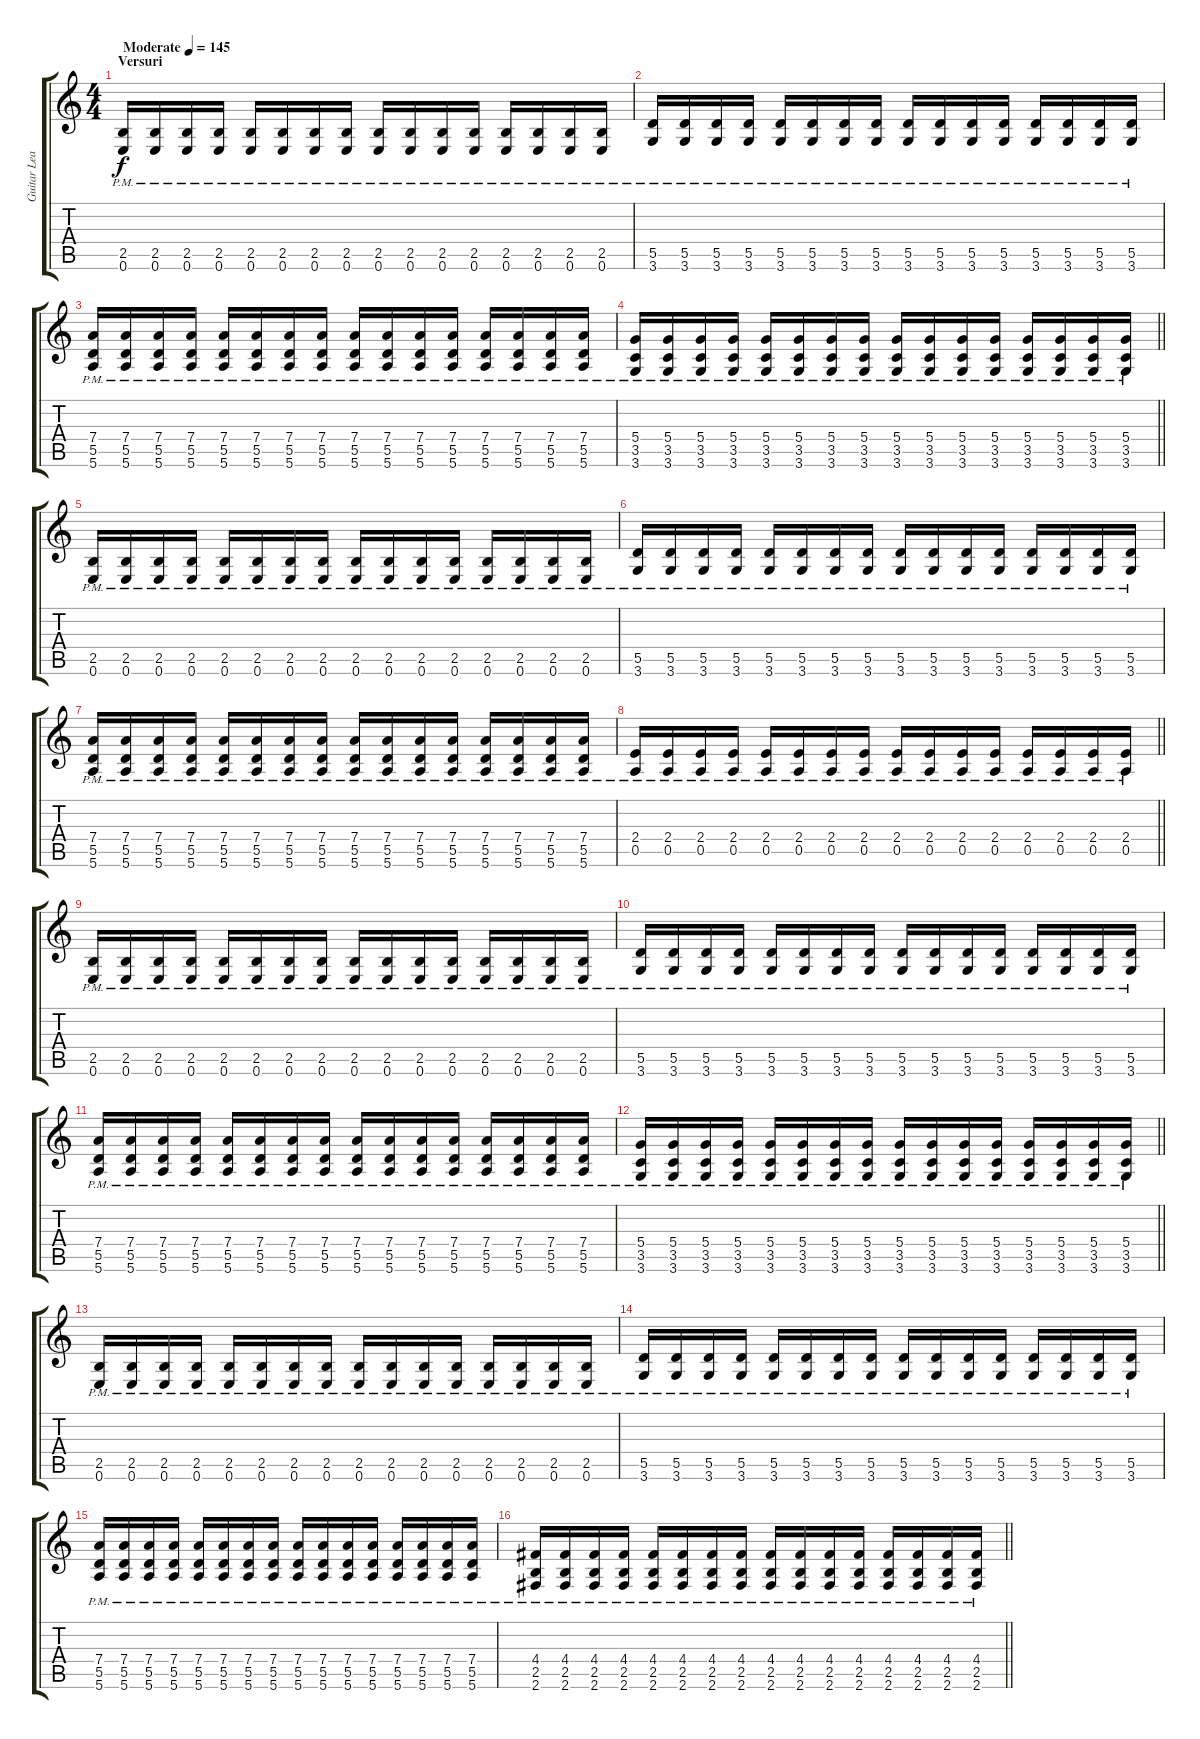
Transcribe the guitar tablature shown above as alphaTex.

\track ("Guitar Lead I" "Guitar Lea") {instrument distortionguitar}
\staff {score tabs}
\tuning (E4 B3 G3 D3 A2 E2) {hide}
\ts (4 4)
\section ("" "Versuri")
\tempo (145 "Moderate")
\clef g2
\ks c
(2.5{pm} 0.6{pm}).16{dy f instrument distortionguitar} (2.5{pm} 0.6{pm}).16 (2.5{pm} 0.6{pm}).16 (2.5{pm} 0.6{pm}).16 (2.5{pm} 0.6{pm}).16 (2.5{pm} 0.6{pm}).16 (2.5{pm} 0.6{pm}).16 (2.5{pm} 0.6{pm}).16 (2.5{pm} 0.6{pm}).16 (2.5{pm} 0.6{pm}).16 (2.5{pm} 0.6{pm}).16 (2.5{pm} 0.6{pm}).16 (2.5{pm} 0.6{pm}).16 (2.5{pm} 0.6{pm}).16 (2.5{pm} 0.6{pm}).16 (2.5{pm} 0.6{pm}).16 |
(5.5{pm} 3.6{pm}).16 (5.5{pm} 3.6{pm}).16 (5.5{pm} 3.6{pm}).16 (5.5{pm} 3.6{pm}).16 (5.5{pm} 3.6{pm}).16 (5.5{pm} 3.6{pm}).16 (5.5{pm} 3.6{pm}).16 (5.5{pm} 3.6{pm}).16 (5.5{pm} 3.6{pm}).16 (5.5{pm} 3.6{pm}).16 (5.5{pm} 3.6{pm}).16 (5.5{pm} 3.6{pm}).16 (5.5{pm} 3.6{pm}).16 (5.5{pm} 3.6{pm}).16 (5.5{pm} 3.6{pm}).16 (5.5{pm} 3.6{pm}).16 |
(7.4{pm} 5.5{pm} 5.6{pm}).16 (7.4{pm} 5.5{pm} 5.6{pm}).16 (7.4{pm} 5.5{pm} 5.6{pm}).16 (7.4{pm} 5.5{pm} 5.6{pm}).16 (7.4{pm} 5.5{pm} 5.6{pm}).16 (7.4{pm} 5.5{pm} 5.6{pm}).16 (7.4{pm} 5.5{pm} 5.6{pm}).16 (7.4{pm} 5.5{pm} 5.6{pm}).16 (7.4{pm} 5.5{pm} 5.6{pm}).16 (7.4{pm} 5.5{pm} 5.6{pm}).16 (7.4{pm} 5.5{pm} 5.6{pm}).16 (7.4{pm} 5.5{pm} 5.6{pm}).16 (7.4{pm} 5.5{pm} 5.6{pm}).16 (7.4{pm} 5.5{pm} 5.6{pm}).16 (7.4{pm} 5.5{pm} 5.6{pm}).16 (7.4{pm} 5.5{pm} 5.6{pm}).16 |
\barLineRight lightlight
(5.4{pm} 3.5{pm} 3.6{pm}).16 (5.4{pm} 3.5{pm} 3.6{pm}).16 (5.4{pm} 3.5{pm} 3.6{pm}).16 (5.4{pm} 3.5{pm} 3.6{pm}).16 (5.4{pm} 3.5{pm} 3.6{pm}).16 (5.4{pm} 3.5{pm} 3.6{pm}).16 (5.4{pm} 3.5{pm} 3.6{pm}).16 (5.4{pm} 3.5{pm} 3.6{pm}).16 (5.4{pm} 3.5{pm} 3.6{pm}).16 (5.4{pm} 3.5{pm} 3.6{pm}).16 (5.4{pm} 3.5{pm} 3.6{pm}).16 (5.4{pm} 3.5{pm} 3.6{pm}).16 (5.4{pm} 3.5{pm} 3.6{pm}).16 (5.4{pm} 3.5{pm} 3.6{pm}).16 (5.4{pm} 3.5{pm} 3.6{pm}).16 (5.4{pm} 3.5{pm} 3.6{pm}).16 |
\section ("" "")
(2.5{pm} 0.6{pm}).16 (2.5{pm} 0.6{pm}).16 (2.5{pm} 0.6{pm}).16 (2.5{pm} 0.6{pm}).16 (2.5{pm} 0.6{pm}).16 (2.5{pm} 0.6{pm}).16 (2.5{pm} 0.6{pm}).16 (2.5{pm} 0.6{pm}).16 (2.5{pm} 0.6{pm}).16 (2.5{pm} 0.6{pm}).16 (2.5{pm} 0.6{pm}).16 (2.5{pm} 0.6{pm}).16 (2.5{pm} 0.6{pm}).16 (2.5{pm} 0.6{pm}).16 (2.5{pm} 0.6{pm}).16 (2.5{pm} 0.6{pm}).16 |
(5.5{pm} 3.6{pm}).16 (5.5{pm} 3.6{pm}).16 (5.5{pm} 3.6{pm}).16 (5.5{pm} 3.6{pm}).16 (5.5{pm} 3.6{pm}).16 (5.5{pm} 3.6{pm}).16 (5.5{pm} 3.6{pm}).16 (5.5{pm} 3.6{pm}).16 (5.5{pm} 3.6{pm}).16 (5.5{pm} 3.6{pm}).16 (5.5{pm} 3.6{pm}).16 (5.5{pm} 3.6{pm}).16 (5.5{pm} 3.6{pm}).16 (5.5{pm} 3.6{pm}).16 (5.5{pm} 3.6{pm}).16 (5.5{pm} 3.6{pm}).16 |
(7.4{pm} 5.5{pm} 5.6{pm}).16 (7.4{pm} 5.5{pm} 5.6{pm}).16 (7.4{pm} 5.5{pm} 5.6{pm}).16 (7.4{pm} 5.5{pm} 5.6{pm}).16 (7.4{pm} 5.5{pm} 5.6{pm}).16 (7.4{pm} 5.5{pm} 5.6{pm}).16 (7.4{pm} 5.5{pm} 5.6{pm}).16 (7.4{pm} 5.5{pm} 5.6{pm}).16 (7.4{pm} 5.5{pm} 5.6{pm}).16 (7.4{pm} 5.5{pm} 5.6{pm}).16 (7.4{pm} 5.5{pm} 5.6{pm}).16 (7.4{pm} 5.5{pm} 5.6{pm}).16 (7.4{pm} 5.5{pm} 5.6{pm}).16 (7.4{pm} 5.5{pm} 5.6{pm}).16 (7.4{pm} 5.5{pm} 5.6{pm}).16 (7.4{pm} 5.5{pm} 5.6{pm}).16 |
\barLineRight lightlight
(2.4{pm} 0.5{pm}).16 (2.4{pm} 0.5{pm}).16 (2.4{pm} 0.5{pm}).16 (2.4{pm} 0.5{pm}).16 (2.4{pm} 0.5{pm}).16 (2.4{pm} 0.5{pm}).16 (2.4{pm} 0.5{pm}).16 (2.4{pm} 0.5{pm}).16 (2.4{pm} 0.5{pm}).16 (2.4{pm} 0.5{pm}).16 (2.4{pm} 0.5{pm}).16 (2.4{pm} 0.5{pm}).16 (2.4{pm} 0.5{pm}).16 (2.4{pm} 0.5{pm}).16 (2.4{pm} 0.5{pm}).16 (2.4{pm} 0.5{pm}).16 |
\section ("" "")
(2.5{pm} 0.6{pm}).16 (2.5{pm} 0.6{pm}).16 (2.5{pm} 0.6{pm}).16 (2.5{pm} 0.6{pm}).16 (2.5{pm} 0.6{pm}).16 (2.5{pm} 0.6{pm}).16 (2.5{pm} 0.6{pm}).16 (2.5{pm} 0.6{pm}).16 (2.5{pm} 0.6{pm}).16 (2.5{pm} 0.6{pm}).16 (2.5{pm} 0.6{pm}).16 (2.5{pm} 0.6{pm}).16 (2.5{pm} 0.6{pm}).16 (2.5{pm} 0.6{pm}).16 (2.5{pm} 0.6{pm}).16 (2.5{pm} 0.6{pm}).16 |
(5.5{pm} 3.6{pm}).16 (5.5{pm} 3.6{pm}).16 (5.5{pm} 3.6{pm}).16 (5.5{pm} 3.6{pm}).16 (5.5{pm} 3.6{pm}).16 (5.5{pm} 3.6{pm}).16 (5.5{pm} 3.6{pm}).16 (5.5{pm} 3.6{pm}).16 (5.5{pm} 3.6{pm}).16 (5.5{pm} 3.6{pm}).16 (5.5{pm} 3.6{pm}).16 (5.5{pm} 3.6{pm}).16 (5.5{pm} 3.6{pm}).16 (5.5{pm} 3.6{pm}).16 (5.5{pm} 3.6{pm}).16 (5.5{pm} 3.6{pm}).16 |
(7.4{pm} 5.5{pm} 5.6{pm}).16 (7.4{pm} 5.5{pm} 5.6{pm}).16 (7.4{pm} 5.5{pm} 5.6{pm}).16 (7.4{pm} 5.5{pm} 5.6{pm}).16 (7.4{pm} 5.5{pm} 5.6{pm}).16 (7.4{pm} 5.5{pm} 5.6{pm}).16 (7.4{pm} 5.5{pm} 5.6{pm}).16 (7.4{pm} 5.5{pm} 5.6{pm}).16 (7.4{pm} 5.5{pm} 5.6{pm}).16 (7.4{pm} 5.5{pm} 5.6{pm}).16 (7.4{pm} 5.5{pm} 5.6{pm}).16 (7.4{pm} 5.5{pm} 5.6{pm}).16 (7.4{pm} 5.5{pm} 5.6{pm}).16 (7.4{pm} 5.5{pm} 5.6{pm}).16 (7.4{pm} 5.5{pm} 5.6{pm}).16 (7.4{pm} 5.5{pm} 5.6{pm}).16 |
\barLineRight lightlight
(5.4{pm} 3.5{pm} 3.6{pm}).16 (5.4{pm} 3.5{pm} 3.6{pm}).16 (5.4{pm} 3.5{pm} 3.6{pm}).16 (5.4{pm} 3.5{pm} 3.6{pm}).16 (5.4{pm} 3.5{pm} 3.6{pm}).16 (5.4{pm} 3.5{pm} 3.6{pm}).16 (5.4{pm} 3.5{pm} 3.6{pm}).16 (5.4{pm} 3.5{pm} 3.6{pm}).16 (5.4{pm} 3.5{pm} 3.6{pm}).16 (5.4{pm} 3.5{pm} 3.6{pm}).16 (5.4{pm} 3.5{pm} 3.6{pm}).16 (5.4{pm} 3.5{pm} 3.6{pm}).16 (5.4{pm} 3.5{pm} 3.6{pm}).16 (5.4{pm} 3.5{pm} 3.6{pm}).16 (5.4{pm} 3.5{pm} 3.6{pm}).16 (5.4{pm} 3.5{pm} 3.6{pm}).16 |
\section ("" "")
(2.5{pm} 0.6{pm}).16 (2.5{pm} 0.6{pm}).16 (2.5{pm} 0.6{pm}).16 (2.5{pm} 0.6{pm}).16 (2.5{pm} 0.6{pm}).16 (2.5{pm} 0.6{pm}).16 (2.5{pm} 0.6{pm}).16 (2.5{pm} 0.6{pm}).16 (2.5{pm} 0.6{pm}).16 (2.5{pm} 0.6{pm}).16 (2.5{pm} 0.6{pm}).16 (2.5{pm} 0.6{pm}).16 (2.5{pm} 0.6{pm}).16 (2.5{pm} 0.6{pm}).16 (2.5{pm} 0.6{pm}).16 (2.5{pm} 0.6{pm}).16 |
(5.5{pm} 3.6{pm}).16 (5.5{pm} 3.6{pm}).16 (5.5{pm} 3.6{pm}).16 (5.5{pm} 3.6{pm}).16 (5.5{pm} 3.6{pm}).16 (5.5{pm} 3.6{pm}).16 (5.5{pm} 3.6{pm}).16 (5.5{pm} 3.6{pm}).16 (5.5{pm} 3.6{pm}).16 (5.5{pm} 3.6{pm}).16 (5.5{pm} 3.6{pm}).16 (5.5{pm} 3.6{pm}).16 (5.5{pm} 3.6{pm}).16 (5.5{pm} 3.6{pm}).16 (5.5{pm} 3.6{pm}).16 (5.5{pm} 3.6{pm}).16 |
(7.4{pm} 5.5{pm} 5.6{pm}).16 (7.4{pm} 5.5{pm} 5.6{pm}).16 (7.4{pm} 5.5{pm} 5.6{pm}).16 (7.4{pm} 5.5{pm} 5.6{pm}).16 (7.4{pm} 5.5{pm} 5.6{pm}).16 (7.4{pm} 5.5{pm} 5.6{pm}).16 (7.4{pm} 5.5{pm} 5.6{pm}).16 (7.4{pm} 5.5{pm} 5.6{pm}).16 (7.4{pm} 5.5{pm} 5.6{pm}).16 (7.4{pm} 5.5{pm} 5.6{pm}).16 (7.4{pm} 5.5{pm} 5.6{pm}).16 (7.4{pm} 5.5{pm} 5.6{pm}).16 (7.4{pm} 5.5{pm} 5.6{pm}).16 (7.4{pm} 5.5{pm} 5.6{pm}).16 (7.4{pm} 5.5{pm} 5.6{pm}).16 (7.4{pm} 5.5{pm} 5.6{pm}).16 |
\barLineRight lightlight
(4.4{pm} 2.5{pm} 2.6{pm}).16 (4.4{pm} 2.5{pm} 2.6{pm}).16 (4.4{pm} 2.5{pm} 2.6{pm}).16 (4.4{pm} 2.5{pm} 2.6{pm}).16 (4.4{pm} 2.5{pm} 2.6{pm}).16 (4.4{pm} 2.5{pm} 2.6{pm}).16 (4.4{pm} 2.5{pm} 2.6{pm}).16 (4.4{pm} 2.5{pm} 2.6{pm}).16 (4.4{pm} 2.5{pm} 2.6{pm}).16 (4.4{pm} 2.5{pm} 2.6{pm}).16 (4.4{pm} 2.5{pm} 2.6{pm}).16 (4.4{pm} 2.5{pm} 2.6{pm}).16 (4.4{pm} 2.5{pm} 2.6{pm}).16 (4.4{pm} 2.5{pm} 2.6{pm}).16 (4.4{pm} 2.5{pm} 2.6{pm}).16 (4.4{pm} 2.5{pm} 2.6{pm}).16
